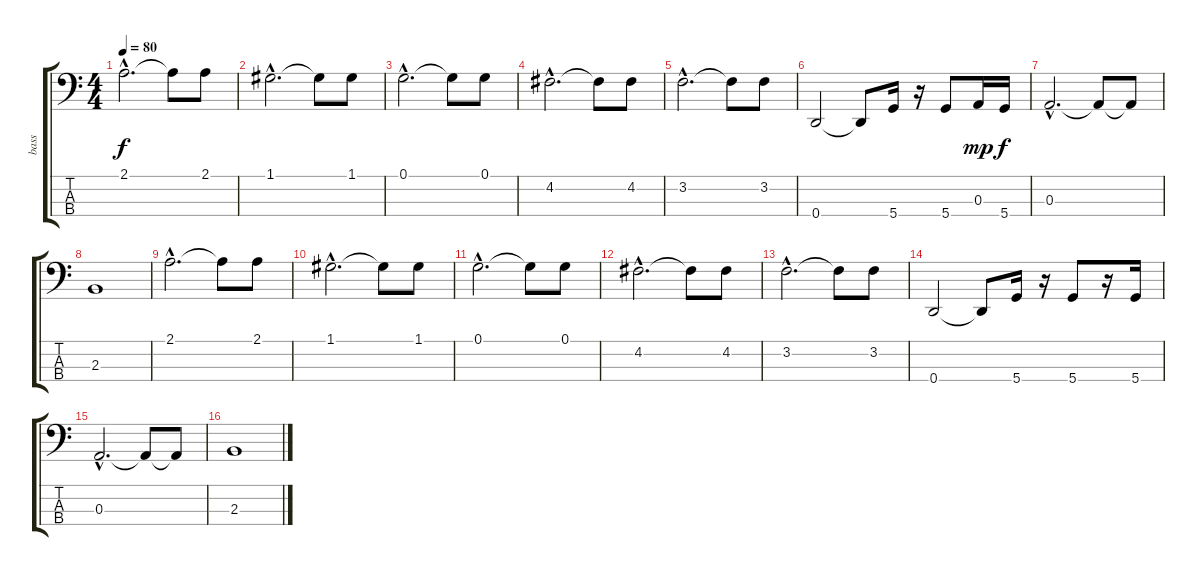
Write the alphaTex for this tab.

\track ("bass" "bass") {instrument electricbasspick}
\staff {score tabs}
\tuning (G2 D2 A1 D1) {hide}
\ts (4 4)
\tempo 80
\clef f4
\ks c
2.1{hac}.2{d dy f instrument electricbasspick} 2.1{t}.8 2.1.8 |
1.1{hac}.2{d} 1.1{t}.8 1.1.8 |
0.1{hac}.2{d} 0.1{t}.8 0.1.8 |
4.2{hac}.2{d} 4.2{t}.8 4.2.8 |
3.2{hac}.2{d} 3.2{t}.8 3.2.8 |
0.4.2 0.4{t}.8 5.4.16 r.16 5.4.8 0.3.16{dy mp} 5.4.16{dy f} |
0.3{hac}.2{d} 0.3{t}.8 0.3{t}.8 |
2.3.1 |
2.1{hac}.2{d} 2.1{t}.8 2.1.8 |
1.1{hac}.2{d} 1.1{t}.8 1.1.8 |
0.1{hac}.2{d} 0.1{t}.8 0.1.8 |
4.2{hac}.2{d} 4.2{t}.8 4.2.8 |
3.2{hac}.2{d} 3.2{t}.8 3.2.8 |
0.4.2 0.4{t}.8 5.4.16 r.16 5.4.8 r.16 5.4.16 |
0.3{hac}.2{d} 0.3{t}.8 0.3{t}.8 |
2.3.1
